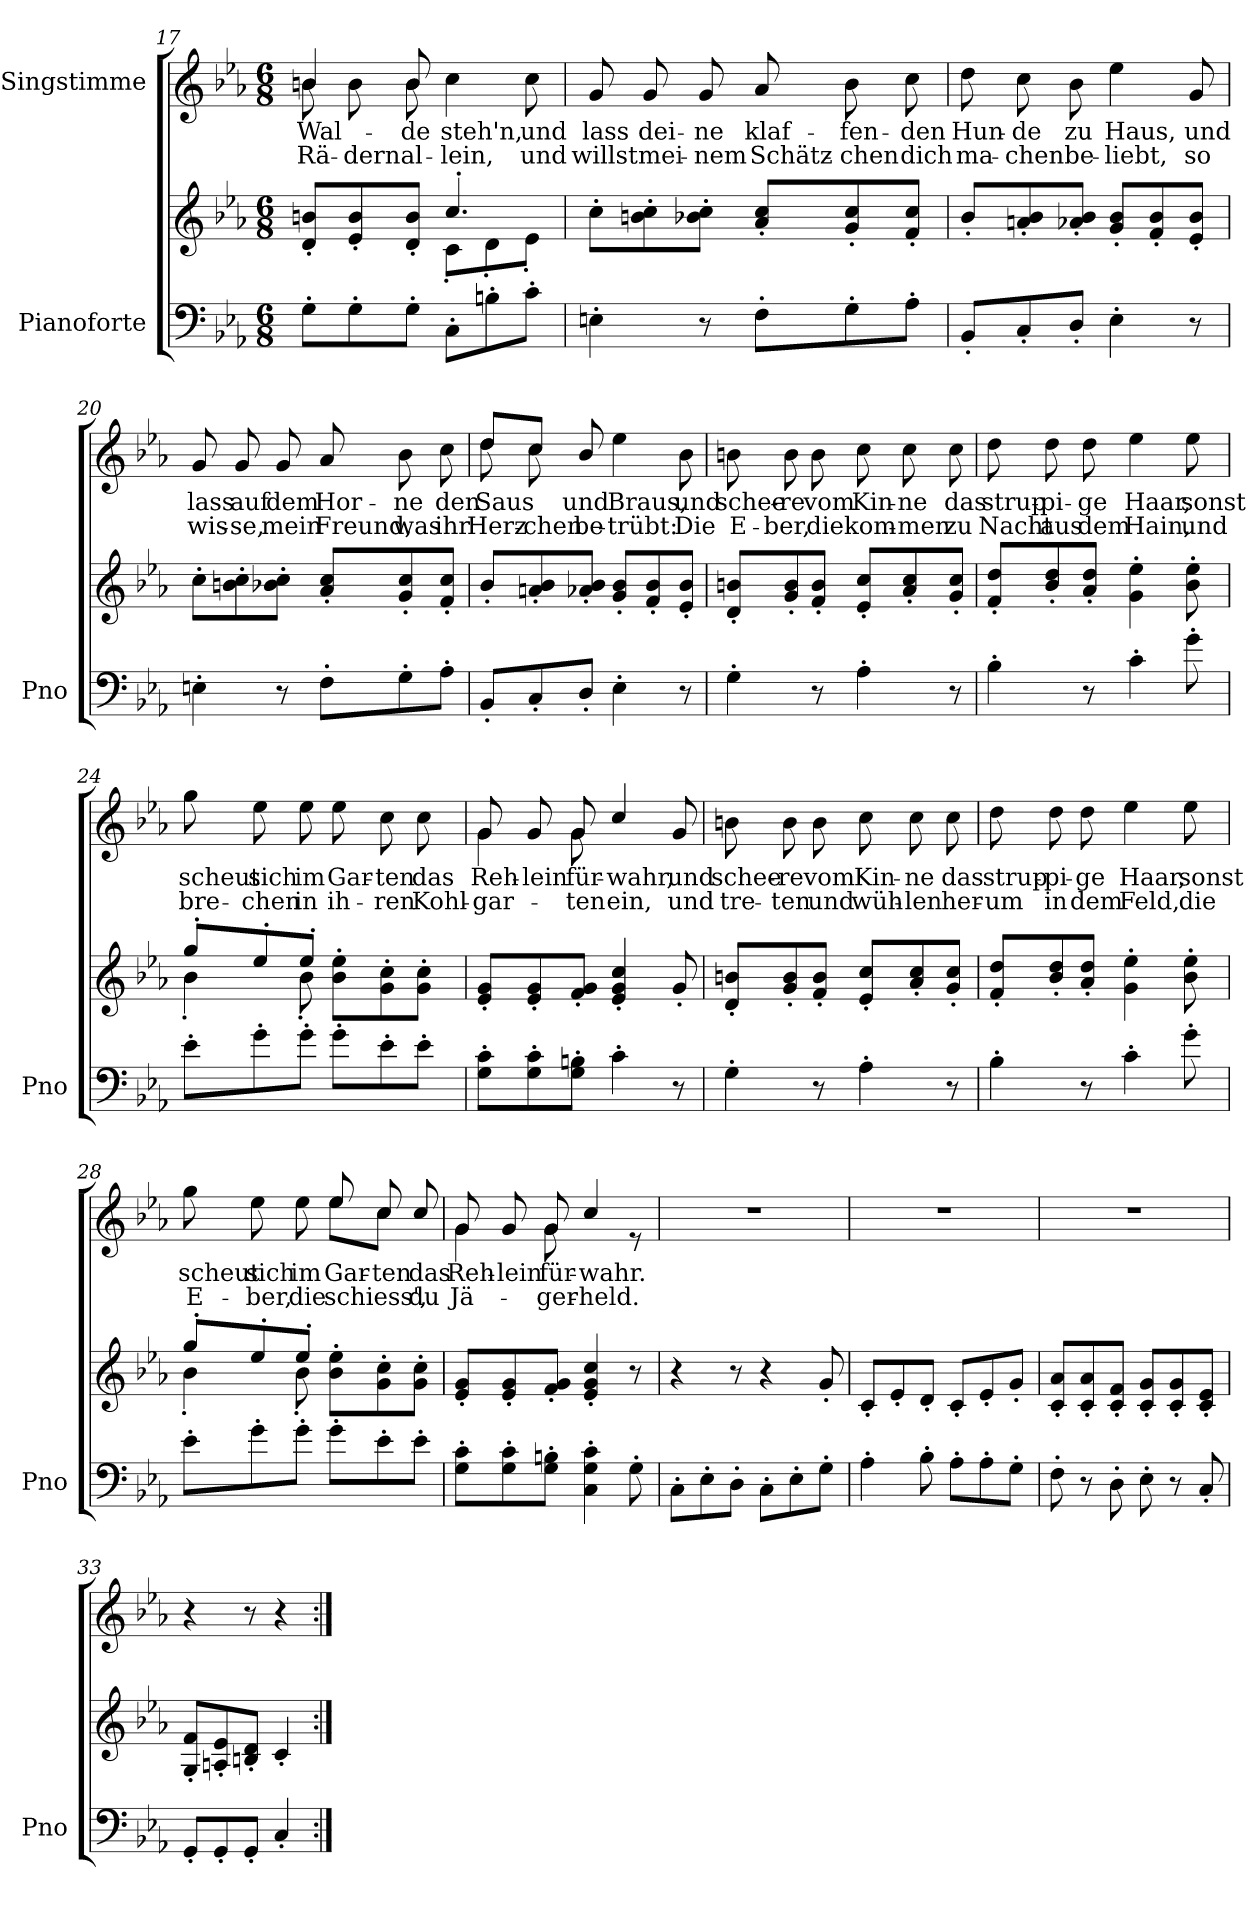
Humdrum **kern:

**kern	**kern	**kern	**text	**text
*part2	*part2	*part1	*part1	*part1
*staff3	*staff2	*staff1	*staff1	*staff1
*I"Pianoforte	*	*I"Singstimme	*	*
*I'Pno	*	*	*	*
*clefF4	*clefG2	*clefG2	*	*
*k[b-e-a-]	*k[b-e-a-]	*k[b-e-a-]	*	*
*M6/8	*M6/8	*M6/8	*	*
=17	=17	=17	=17	=17
*	*^	*	*	*
!	!	!	!	!LO:LY:b	!LO:LY:b
*	*	*	*^	*	*
8G'\L	8d/' 8bn/'L	4.ryy	8bn\	4b/	Wal-	Rä-
!	!	!	!	!	!	!LO:LY:b
8G'\	8e-/' 8b/'	.	8b\	.	.	-dern
!	!	!	!	!	!LO:LY:b	!LO:LY:b
8G'\J	8d/' 8b/'J	.	8b/	8b\	-de	al-
!	!	!	!	!	!LO:LY:b	!LO:LY:b
8C'\L	4.cc'/	8c'\L	4cc\	4.ryy	steh'n,	-lein,
8Bn'\	.	8d'\	.	.	.	.
!	!	!	!	!	!LO:LY:b	!LO:LY:b
8c'\J	.	8e-'\J	8cc\	.	und	und
*	*	*	*v	*v	*	*
=18	=18	=18	=18	=18	=18
!	!	!	!	!LO:LY:b	!LO:LY:b
*	*v	*v	*	*	*
4En'\	8cc'\L	8g/	lass	willst
!	!	!	!LO:LY:b	!LO:LY:b
.	8bn\' 8cc\'	8g/	dei-	mei-
!	!	!	!LO:LY:b	!LO:LY:b
8r	8b-X\' 8cc\'J	8g/	-ne	-nem
!	!	!	!LO:LY:b	!LO:LY:b
8F'\L	8a-/' 8cc/'L	8a-/	klaf-	Schätz-
!	!	!	!LO:LY:b	!LO:LY:b
8G'\	8g/' 8cc/'	8b-\	-fen-	-chen
!	!	!	!LO:LY:b	!LO:LY:b
8A-'\J	8f/' 8cc/'J	8cc\	-den	dich
!!LO:LB:g=z
=19	=19	=19	=19	=19
!	!	!	!LO:LY:b	!LO:LY:b
8BB-'/L	8b-'/L	8dd\	Hun-	ma-
!	!	!	!LO:LY:b	!LO:LY:b
8C'/	8an/' 8b-/'	8cc\	-de	-chen
!	!	!	!LO:LY:b	!LO:LY:b
8D'/J	8a-X/' 8b-/'J	8b-\	zu	be-
!	!	!	!LO:LY:b	!LO:LY:b
4E-'\	8g/' 8b-/'L	4ee-\	Haus,	-liebt,
.	8f/' 8b-/'	.	.	.
!	!	!	!LO:LY:b	!LO:LY:b
8r	8e-/' 8b-/'J	8g/	und	so
=20	=20	=20	=20	=20
!	!	!	!LO:LY:b	!LO:LY:b
4En'\	8cc'\L	8g/	lass	wis-
!	!	!	!LO:LY:b	!LO:LY:b
.	8bn\' 8cc\'	8g/	auf	-se,
!	!	!	!LO:LY:b	!LO:LY:b
8r	8b-X\' 8cc\'J	8g/	dem	mein
!	!	!	!LO:LY:b	!LO:LY:b
8F'\L	8a-/' 8cc/'L	8a-/	Hor-	Freund,
!	!	!	!LO:LY:b	!LO:LY:b
8G'\	8g/' 8cc/'	8b-\	-ne	was
!	!	!	!LO:LY:b	!LO:LY:b
8A-'\J	8f/' 8cc/'J	8cc\	den	ihr
=21	=21	=21	=21	=21
!	!	!	!LO:LY:b	!LO:LY:b
*	*	*^	*	*
8BB-'/L	8b-'/L	8dd/L	8dd\	Saus	Herz-
!	!	!	!	!	!LO:LY:b
8C'/	8an/' 8b-/'	8cc/J	8cc\	.	-chen
!	!	!	!	!LO:LY:b	!LO:LY:b
8D'/J	8a-X/' 8b-/'J	8b-/	2ryy	und	be-
!	!	!	!	!LO:LY:b	!LO:LY:b
4E-'\	8g/' 8b-/'L	4ee-\	.	Braus,	-trübt:
.	8f/' 8b-/'	.	.	.	.
!	!	!	!	!LO:LY:b	!LO:LY:b
8r	8e-/' 8b-/'J	8b-\	.	und	Die
*	*	*v	*v	*	*
=22	=22	=22	=22	=22
!	!	!	!LO:LY:b	!LO:LY:b
4G'\	8d/' 8bn/'L	8bn\	schee-	E-
!	!	!	!LO:LY:b	!LO:LY:b
.	8g/' 8b/'	8b\	-re	-ber,
!	!	!	!LO:LY:b	!LO:LY:b
8r	8f/' 8b/'J	8b\	vom	die
!	!	!	!LO:LY:b	!LO:LY:b
4A-'\	8e-/' 8cc/'L	8cc\	Kin-	kom-
!	!	!	!LO:LY:b	!LO:LY:b
.	8a-/' 8cc/'	8cc\	-ne	-men
!	!	!	!LO:LY:b	!LO:LY:b
8r	8g/' 8cc/'J	8cc\	das	zu
!!LO:LB:g=z
=23	=23	=23	=23	=23
!	!	!	!LO:LY:b	!LO:LY:b
4B-'\	8f/' 8dd/'L	8dd\	strup-	Nacht
!	!	!	!LO:LY:b	!LO:LY:b
.	8b-/' 8dd/'	8dd\	-pi-	aus
!	!	!	!LO:LY:b	!LO:LY:b
8r	8a-/' 8dd/'J	8dd\	-ge	dem
!	!	!	!LO:LY:b	!LO:LY:b
4c'\	4g\' 4ee-\'	4ee-\	Haar,	Hain,
!	!	!	!LO:LY:b	!LO:LY:b
8g'\	8b-\' 8ee-\'	8ee-\	sonst	und
=24	=24	=24	=24	=24
*	*^	*	*	*
!	!	!	!	!LO:LY:b	!LO:LY:b
8e-'\L	8gg'/L	4b-'\	8gg\	scheut	bre-
!	!	!	!	!LO:LY:b	!LO:LY:b
8g'\	8ee-'/	.	8ee-\	sich	-chen
!	!	!	!	!LO:LY:b	!LO:LY:b
8g'\J	8ee-'/J	8b-'\	8ee-\	im	in
!	!	!	!	!LO:LY:b	!LO:LY:b
8g'\L	8b-\' 8ee-\'L	4.ryy	8ee-\	Gar-	ih-
!	!	!	!	!LO:LY:b	!LO:LY:b
8e-'\	8g\' 8cc\'	.	8cc\	-ten	-ren
!	!	!	!	!LO:LY:b	!LO:LY:b
8e-'\J	8g\' 8cc\'J	.	8cc\	das	Kohl-
*	*v	*v	*	*	*
=25	=25	=25	=25	=25
!	!	!	!LO:LY:b	!LO:LY:b
*	*	*^	*	*
8G\' 8c\'L	8e-/' 8g/'L	8g/	4g\	Reh-	-gar-
!	!	!	!	!LO:LY:b	!
8G\' 8c\'	8e-/' 8g/'	8g/	.	-lein	.
!	!	!	!	!LO:LY:b	!LO:LY:b
8G\' 8Bn\'J	8f/' 8g/'J	8g/	8g\	für-	-ten
!	!	!	!	!LO:LY:b	!LO:LY:b
4c'\	4e-/' 4g/' 4cc/'	4cc/	4.ryy	-wahr,	ein,
!	!	!	!	!LO:LY:b	!LO:LY:b
8r	8g'/	8g/	.	und	und
*	*	*v	*v	*	*
!!LO:LB:g=z
=26	=26	=26	=26	=26
!	!	!	!LO:LY:b	!LO:LY:b
4G'\	8d/' 8bn/'L	8bn\	schee-	tre-
!	!	!	!LO:LY:b	!LO:LY:b
.	8g/' 8b/'	8b\	-re	-ten
!	!	!	!LO:LY:b	!LO:LY:b
8r	8f/' 8b/'J	8b\	vom	und
!	!	!	!LO:LY:b	!LO:LY:b
4A-'\	8e-/' 8cc/'L	8cc\	Kin-	wüh-
!	!	!	!LO:LY:b	!LO:LY:b
.	8a-/' 8cc/'	8cc\	ne	-len
!	!	!	!LO:LY:b	!LO:LY:b
8r	8g/' 8cc/'J	8cc\	das	her-
=27	=27	=27	=27	=27
!	!	!	!LO:LY:b	!LO:LY:b
4B-'\	8f/' 8dd/'L	8dd\	strup-	-um
!	!	!	!LO:LY:b	!LO:LY:b
.	8b-/' 8dd/'	8dd\	-pi-	in
!	!	!	!LO:LY:b	!LO:LY:b
8r	8a-/' 8dd/'J	8dd\	-ge	dem
!	!	!	!LO:LY:b	!LO:LY:b
4c'\	4g\' 4ee-\'	4ee-\	Haar,	Feld,
!	!	!	!LO:LY:b	!LO:LY:b
8g'\	8b-\' 8ee-\'	8ee-\	sonst	die
=28	=28	=28	=28	=28
*	*^	*	*	*
!	!	!	!	!LO:LY:b	!LO:LY:b
*	*	*	*^	*	*
8e-'\L	8gg'/L	4b-'\	8gg\	4.ryy	scheut	E-
!	!	!	!	!	!LO:LY:b	!LO:LY:b
8g'\	8ee-'/	.	8ee-\	.	sich	-ber,
!	!	!	!	!	!LO:LY:b	!LO:LY:b
8g'\J	8ee-'/J	8b-'\	8ee-\	.	im	die
!	!	!	!	!	!LO:LY:b	!LO:LY:b
8g'\L	8b-\' 8ee-\'L	4.ryy	8ee-\L	8ee-/	Gar-	schiess',
!	!	!	!	!	!LO:LY:b	!
8e-'\	8g\' 8cc\'	.	8cc\J	8cc/	-ten	.
!	!	!	!	!	!LO:LY:b	!LO:LY:b
8e-'\J	8g\' 8cc\'J	.	8cc/	8ryy	das	du
*	*v	*v	*	*	*	*
!!LO:LB:g=z	!!
=29	=29	=29	=29	=29	=29
!	!	!	!	!LO:LY:b	!LO:LY:b
8G\' 8c\'L	8e-/' 8g/'L	8g/	4g\	Reh-	Jä-
!	!	!	!	!LO:LY:b	!
8G\' 8c\'	8e-/' 8g/'	8g/	.	-lein	.
!	!	!	!	!LO:LY:b	!LO:LY:b
8G\' 8Bn\'J	8f/' 8g/'J	8g/	8g\	für-	-ger-
!	!	!	!	!LO:LY:b	!LO:LY:b
4C\' 4G\' 4c\'	4e-/' 4g/' 4cc/'	4cc/	4.ryy	-wahr.	-held.
8G'\	8r	8re	.	.	.
*	*	*v	*v	*	*
=30	=30	=30	=30	=30
8C'\L	4r	2.r	.	.
8E-'\	.	.	.	.
8D'\J	8r	.	.	.
8C'\L	4r	.	.	.
8E-'\	.	.	.	.
8G'\J	8g'/	.	.	.
=31	=31	=31	=31	=31
4A-'\	8c'/L	2.r	.	.
.	8e-'/	.	.	.
8B-'\	8d'/J	.	.	.
8A-'\L	8c'/L	.	.	.
8A-'\	8e-'/	.	.	.
8G'\J	8g'/J	.	.	.
=32	=32	=32	=32	=32
8F'\	8c/' 8a-/'L	2.r	.	.
8r	8c/' 8a-/'	.	.	.
8D'\	8c/' 8f/'J	.	.	.
8E-'\	8c/' 8g/'L	.	.	.
8r	8c/' 8g/'	.	.	.
8C'/	8c/' 8e-/'J	.	.	.
=33	=33	=33	=33	=33
8GG'/L	8G/' 8f/'L	4r	.	.
8GG'/	8An/' 8e-/'	.	.	.
8GG'/J	8Bn/' 8d/'J	8r	.	.
4C'/	4c'/	4r	.	.
=:|!	=:|!	=:|!	=:|!	=:|!
*-	*-	*-	*-	*-
